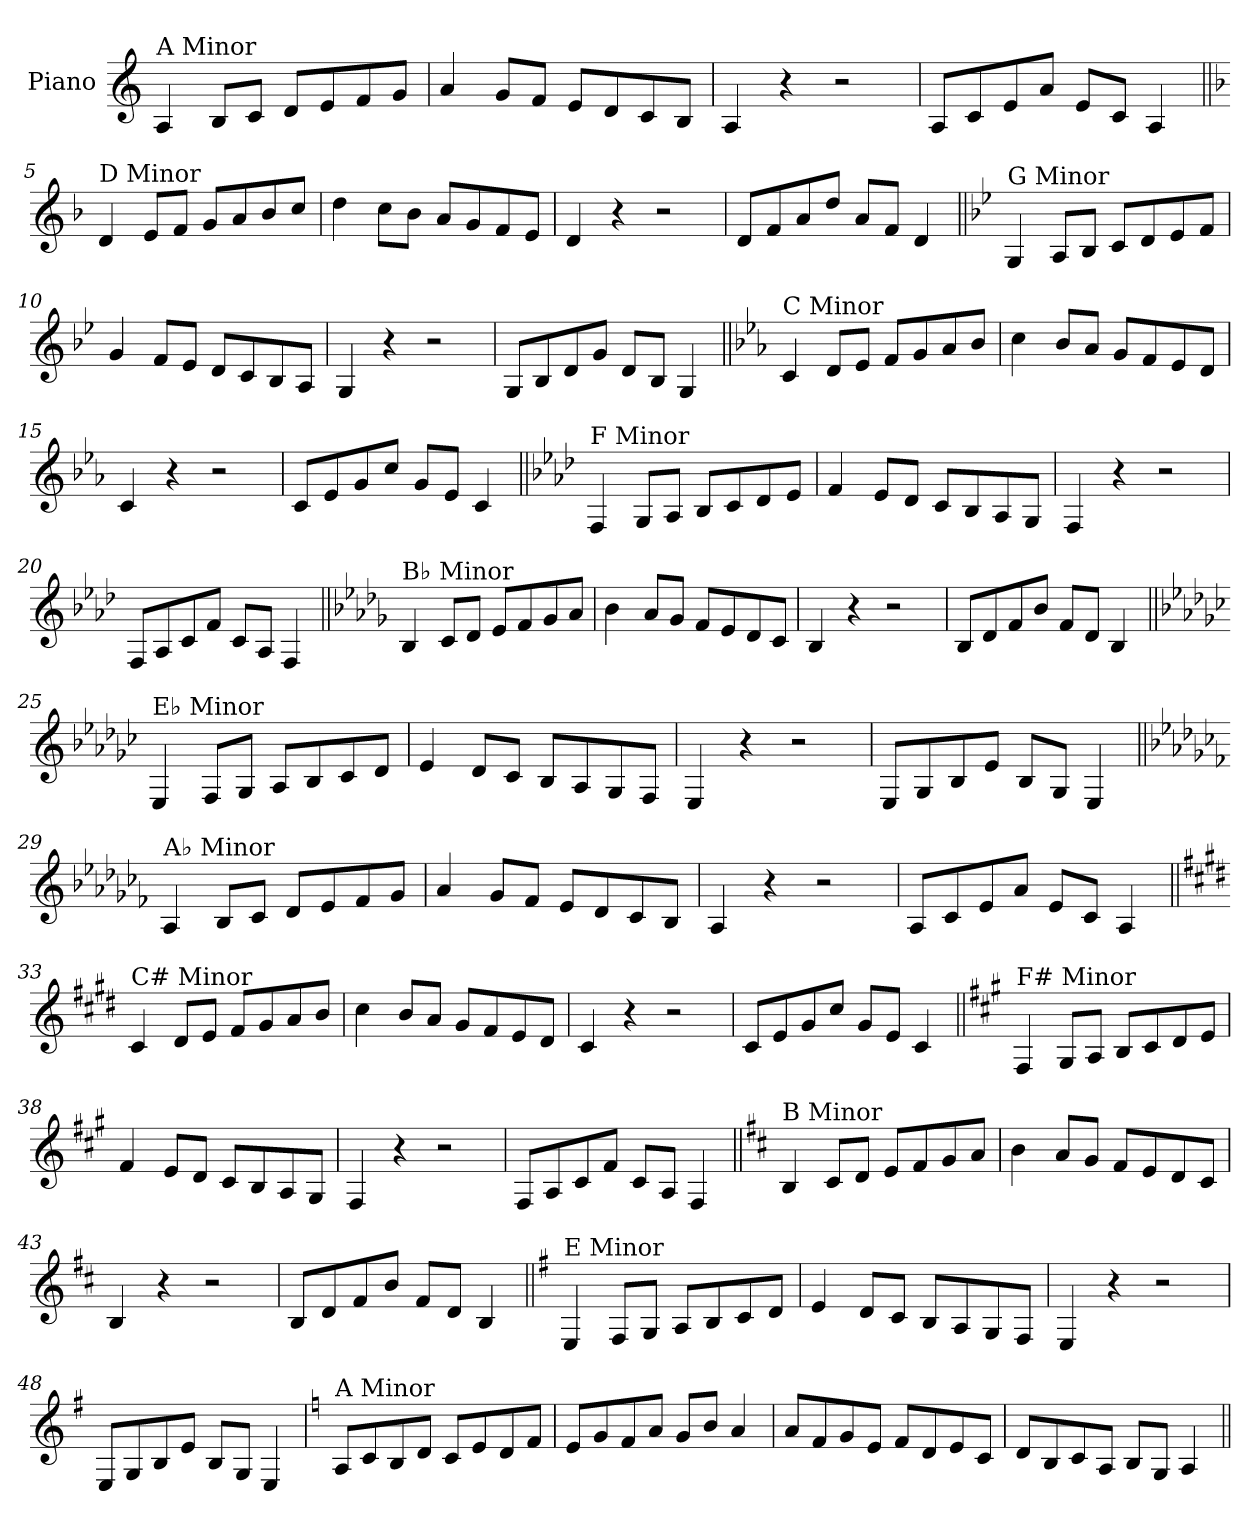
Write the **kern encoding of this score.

**kern
*part1
*staff1
*I"Piano
*I'Pno.
*clefG2
*k[]
=1
!LO:TX:a:t=A Minor
4A/
8B/L
8c/J
8d/L
8e/
8f/
8g/J
=2
4a/
8g/L
8f/J
8e/L
8d/
8c/
8B/J
=3
4A/
4r
2r
=4
8A/L
8c/
8e/
8a/J
8e/L
8c/J
4A/
!!LO:LB:g=z
=5||
*k[b-]
!LO:TX:a:t=D Minor
4d/
8e/L
8f/J
8g/L
8a/
8b-/
8cc/J
=6
4dd\
8cc\L
8b-\J
8a/L
8g/
8f/
8e/J
=7
4d/
4r
2r
=8
8d/L
8f/
8a/
8dd/J
8a/L
8f/J
4d/
!!LO:LB:g=z
=9||
*k[b-e-]
!LO:TX:a:t=G Minor
4G/
8A/L
8B-/J
8c/L
8d/
8e-/
8f/J
=10
4g/
8f/L
8e-/J
8d/L
8c/
8B-/
8A/J
=11
4G/
4r
2r
=12
8G/L
8B-/
8d/
8g/J
8d/L
8B-/J
4G/
!!LO:LB:g=z
=13||
*k[b-e-a-]
!LO:TX:a:t=C Minor
4c/
8d/L
8e-/J
8f/L
8g/
8a-/
8b-/J
=14
4cc\
8b-/L
8a-/J
8g/L
8f/
8e-/
8d/J
=15
4c/
4r
2r
=16
8c/L
8e-/
8g/
8cc/J
8g/L
8e-/J
4c/
!!LO:LB:g=z
=17||
*k[b-e-a-d-]
!LO:TX:a:t=F Minor
4F/
8G/L
8A-/J
8B-/L
8c/
8d-/
8e-/J
=18
4f/
8e-/L
8d-/J
8c/L
8B-/
8A-/
8G/J
=19
4F/
4r
2r
=20
8F/L
8A-/
8c/
8f/J
8c/L
8A-/J
4F/
!!LO:LB:g=z
=21||
*k[b-e-a-d-g-]
!LO:TX:a:t=B♭ Minor
4B-/
8c/L
8d-/J
8e-/L
8f/
8g-/
8a-/J
=22
4b-\
8a-/L
8g-/J
8f/L
8e-/
8d-/
8c/J
=23
4B-/
4r
2r
=24
8B-/L
8d-/
8f/
8b-/J
8f/L
8d-/J
4B-/
!!LO:LB:g=z
=25||
*k[b-e-a-d-g-c-]
!LO:TX:a:t=E♭ Minor
4E-/
8F/L
8G-/J
8A-/L
8B-/
8c-/
8d-/J
=26
4e-/
8d-/L
8c-/J
8B-/L
8A-/
8G-/
8F/J
=27
4E-/
4r
2r
=28
8E-/L
8G-/
8B-/
8e-/J
8B-/L
8G-/J
4E-/
!!LO:LB:g=z
=29||
*k[b-e-a-d-g-c-f-]
!LO:TX:a:t=A♭ Minor
4A-/
8B-/L
8c-/J
8d-/L
8e-/
8f-/
8g-/J
=30
4a-/
8g-/L
8f-/J
8e-/L
8d-/
8c-/
8B-/J
=31
4A-/
4r
2r
=32
8A-/L
8c-/
8e-/
8a-/J
8e-/L
8c-/J
4A-/
!!LO:LB:g=z
=33||
*k[f#c#g#d#]
!LO:TX:a:t=C# Minor
4c#/
8d#/L
8e/J
8f#/L
8g#/
8a/
8b/J
=34
4cc#\
8b/L
8a/J
8g#/L
8f#/
8e/
8d#/J
=35
4c#/
4r
2r
=36
8c#/L
8e/
8g#/
8cc#/J
8g#/L
8e/J
4c#/
!!LO:LB:g=z
=37||
*k[f#c#g#]
!LO:TX:a:t=F# Minor
4F#/
8G#/L
8A/J
8B/L
8c#/
8d/
8e/J
=38
4f#/
8e/L
8d/J
8c#/L
8B/
8A/
8G#/J
=39
4F#/
4r
2r
=40
8F#/L
8A/
8c#/
8f#/J
8c#/L
8A/J
4F#/
!!LO:LB:g=z
=41||
*k[f#c#]
!LO:TX:a:t=B Minor
4B/
8c#/L
8d/J
8e/L
8f#/
8g/
8a/J
=42
4b\
8a/L
8g/J
8f#/L
8e/
8d/
8c#/J
=43
4B/
4r
2r
=44
8B/L
8d/
8f#/
8b/J
8f#/L
8d/J
4B/
!!LO:LB:g=z
=45||
*k[f#]
!LO:TX:a:t=E Minor
4E/
8F#/L
8G/J
8A/L
8B/
8c/
8d/J
=46
4e/
8d/L
8c/J
8B/L
8A/
8G/
8F#/J
=47
4E/
4r
2r
=48
8E/L
8G/
8B/
8e/J
8B/L
8G/J
4E/
!!LO:PB:g=z
=49
*k[]
!LO:TX:a:t=A Minor
8A/L
8c/
8B/
8d/J
8c/L
8e/
8d/
8f/J
=50
8e/L
8g/
8f/
8a/J
8g/L
8b/J
4a/
=51
8a/L
8f/
8g/
8e/J
8f/L
8d/
8e/
8c/J
=52
8d/L
8B/
8c/
8A/J
8B/L
8G/J
4A/
=||
*-
